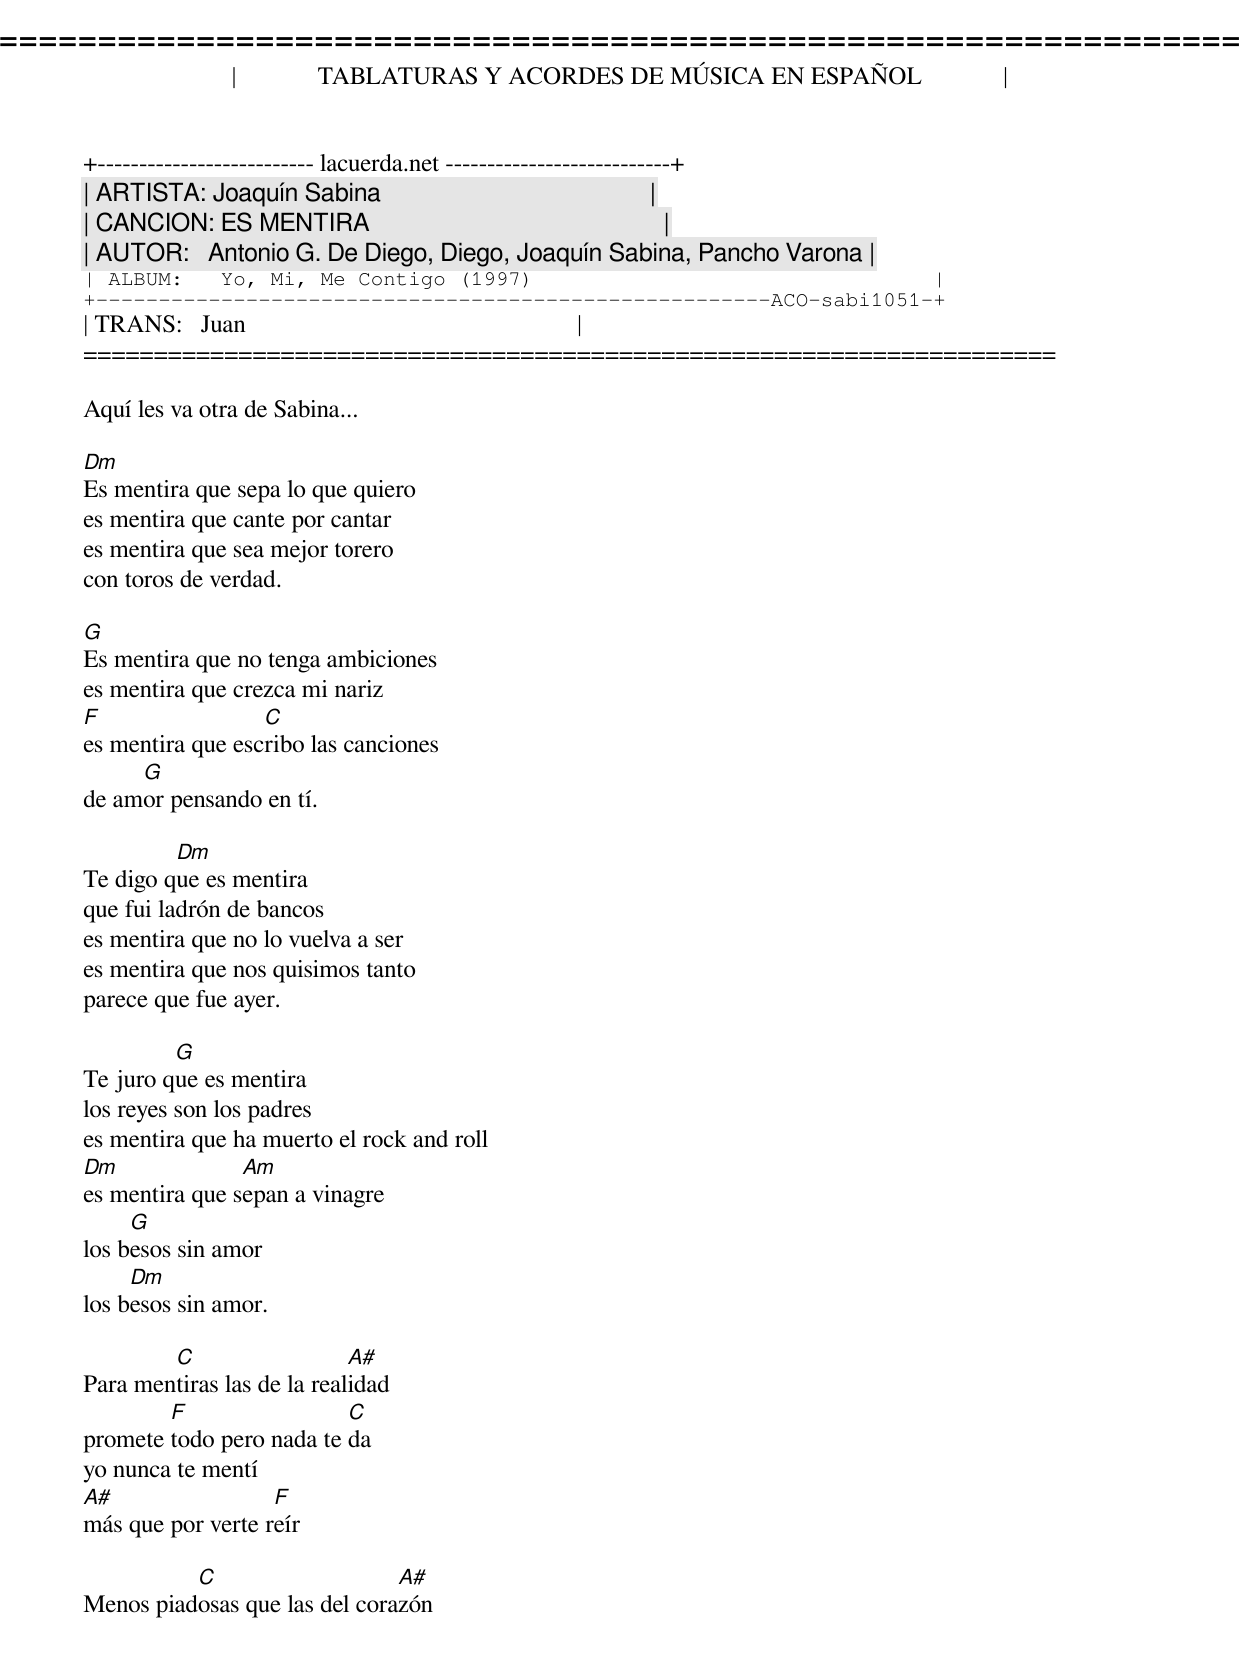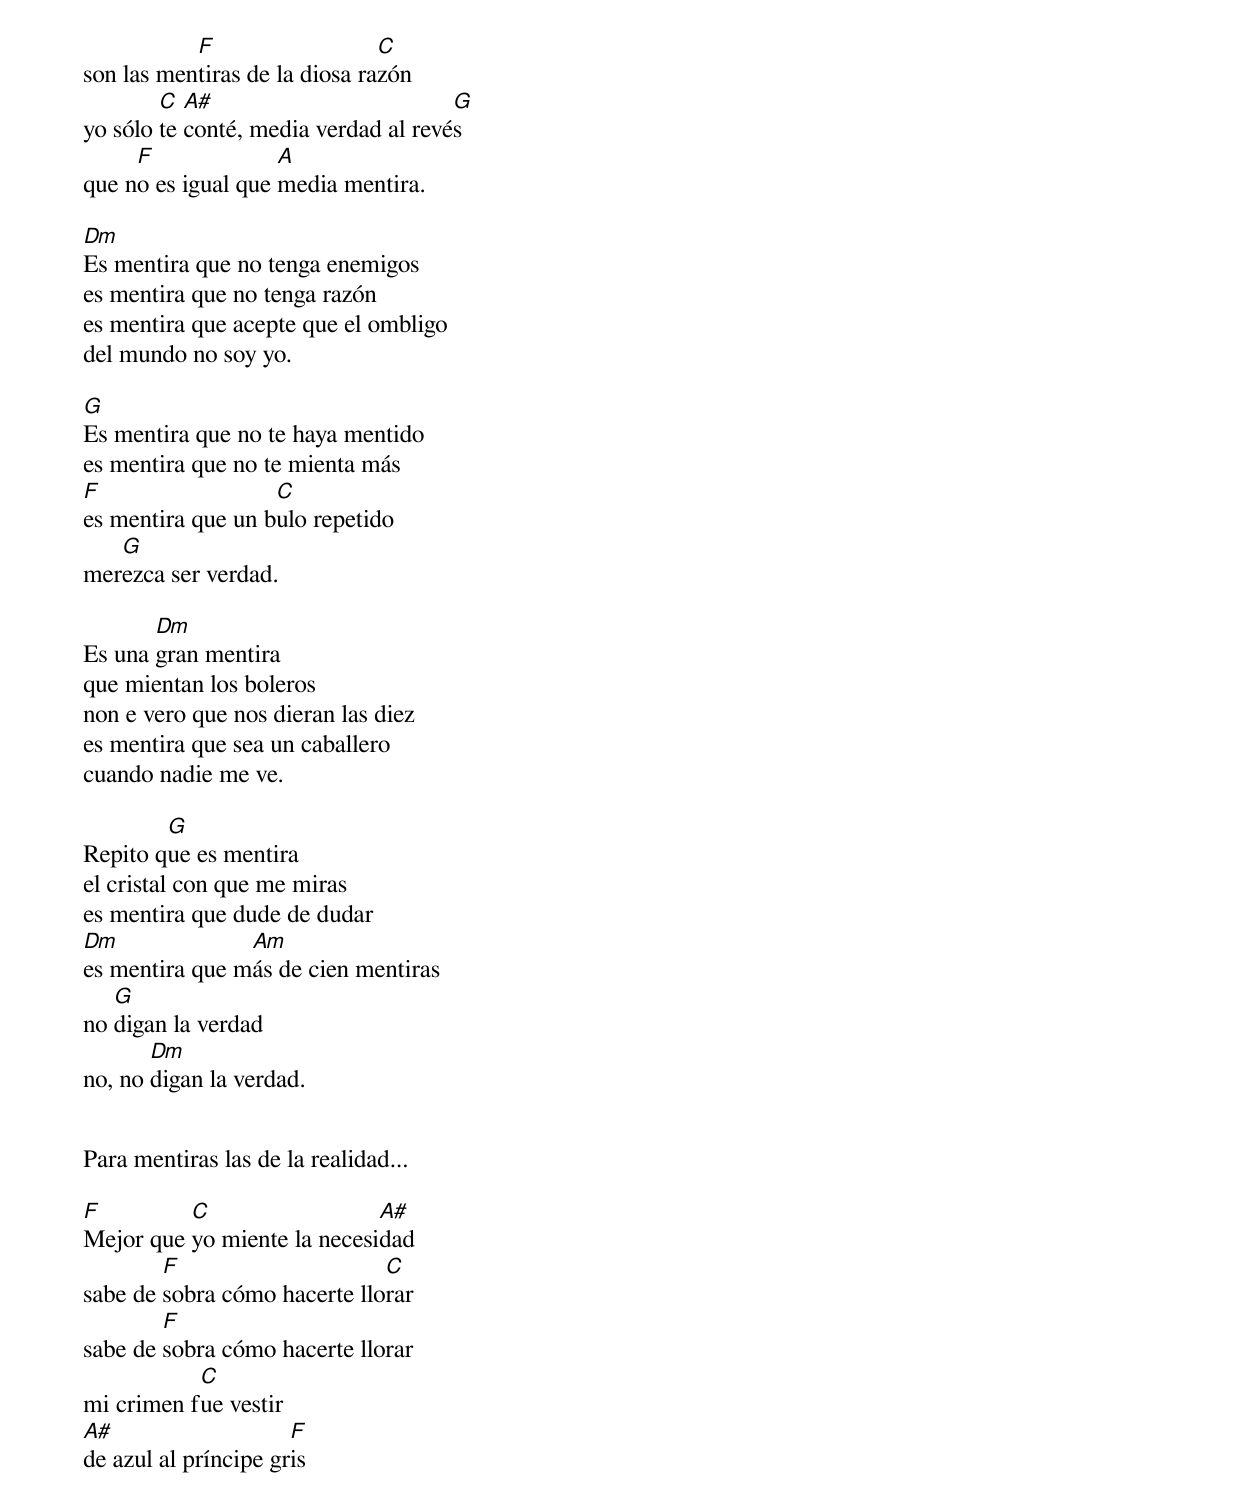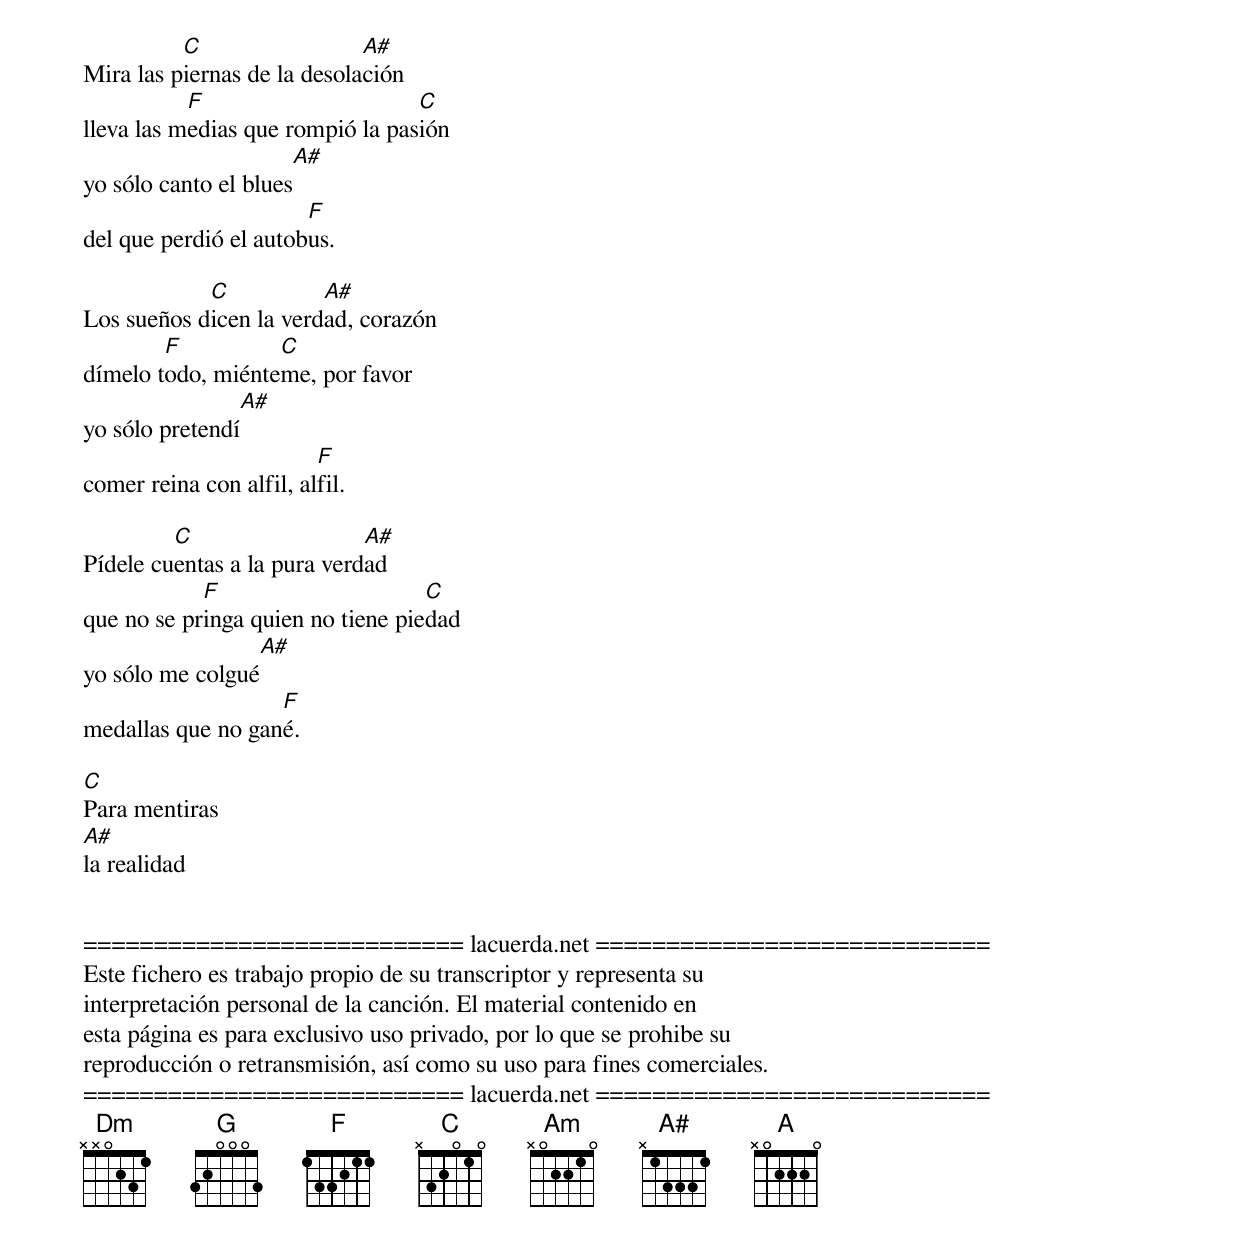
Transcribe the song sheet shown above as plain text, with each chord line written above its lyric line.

=====================================================================
|             TABLATURAS Y ACORDES DE MÚSICA EN ESPAÑOL             |
+-------------------------- lacuerda.net ---------------------------+
| ARTISTA: Joaquín Sabina                                           |
| CANCION: ES MENTIRA                                               |
| AUTOR:   Antonio G. De Diego, Diego, Joaquín Sabina, Pancho Varona |
| ALBUM:   Yo, Mi, Me Contigo (1997)                                |
+------------------------------------------------------ACO-sabi1051-+
| TRANS:   Juan                                                     |
=====================================================================

Aquí les va otra de Sabina...

Dm
Es mentira que sepa lo que quiero
es mentira que cante por cantar
es mentira que sea mejor torero
con toros de verdad.

G
Es mentira que no tenga ambiciones
es mentira que crezca mi nariz
F                 C
es mentira que escribo las canciones
     G
de amor pensando en tí.

         Dm
Te digo que es mentira
que fui ladrón de bancos
es mentira que no lo vuelva a ser
es mentira que nos quisimos tanto
parece que fue ayer.

         G
Te juro que es mentira
los reyes son los padres
es mentira que ha muerto el rock and roll
Dm              Am
es mentira que sepan a vinagre
     G
los besos sin amor
     Dm
los besos sin amor.

        C                   A#
Para mentiras las de la realidad
        F                 C
promete todo pero nada te da
yo nunca te mentí
A#                 F
más que por verte reír

          C                    A#
Menos piadosas que las del corazón
           F                   C
son las mentiras de la diosa razón
        C  A#                         G
yo sólo te conté, media verdad al revés
     F              A
que no es igual que media mentira.

Dm
Es mentira que no tenga enemigos
es mentira que no tenga razón
es mentira que acepte que el ombligo
del mundo no soy yo.

G
Es mentira que no te haya mentido
es mentira que no te mienta más
F                  C
es mentira que un bulo repetido
   G
merezca ser verdad.

       Dm
Es una gran mentira
que mientan los boleros
non e vero que nos dieran las diez
es mentira que sea un caballero
cuando nadie me ve.

        G
Repito que es mentira
el cristal con que me miras
es mentira que dude de dudar
Dm              Am
es mentira que más de cien mentiras
   G
no digan la verdad
       Dm
no, no digan la verdad.


Para mentiras las de la realidad...

F         C                  A#
Mejor que yo miente la necesidad
        F                     C
sabe de sobra cómo hacerte llorar
        F
sabe de sobra cómo hacerte llorar
           C
mi crimen fue vestir
A#                    F
de azul al príncipe gris

          C                  A#
Mira las piernas de la desolación
           F                      C
lleva las medias que rompió la pasión
                      A#
yo sólo canto el blues
                       F
del que perdió el autobus.

            C           A#
Los sueños dicen la verdad, corazón
        F          C
dímelo todo, miénteme, por favor
                 A#
yo sólo pretendí
                         F
comer reina con alfil, alfil.

         C                   A#
Pídele cuentas a la pura verdad
            F                      C
que no se pringa quien no tiene piedad
                  A#
yo sólo me colgué
                   F
medallas que no gané.

C
Para mentiras
A#
la realidad


=========================== lacuerda.net ============================
Este fichero es trabajo propio de su transcriptor y representa su
interpretación personal de la canción. El material contenido en
esta página es para exclusivo uso privado, por lo que se prohibe su
reproducción o retransmisión, así como su uso para fines comerciales.
=========================== lacuerda.net ============================
